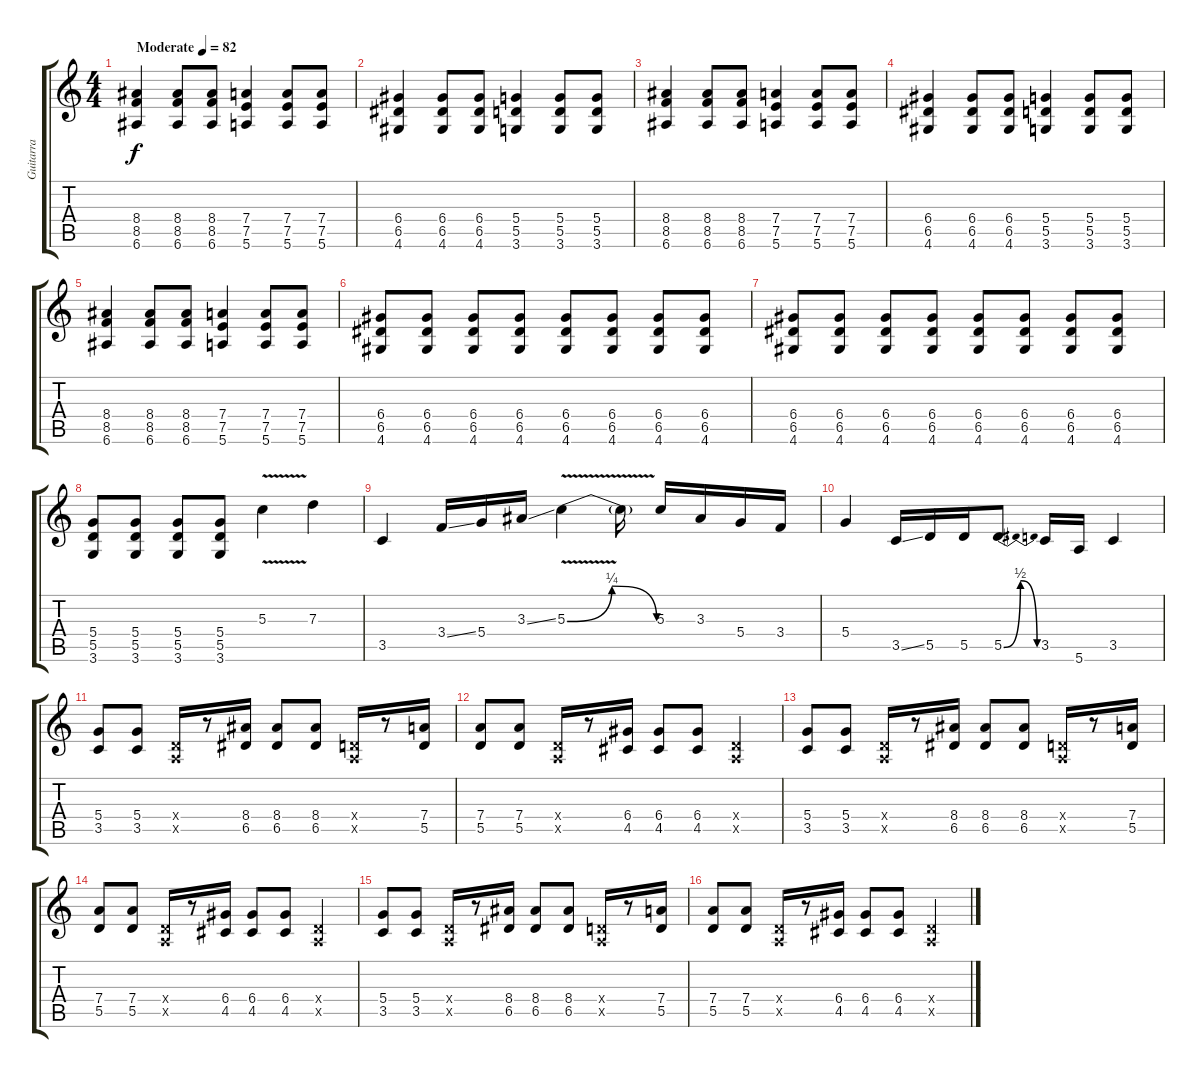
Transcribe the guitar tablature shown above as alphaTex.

\track ("Guitarra" "Guitarra") {instrument distortionguitar}
\staff {score tabs}
\tuning (E4 B3 G3 D3 A2 E2) {hide}
\ts (4 4)
\tempo (82 "Moderate")
\clef g2
\ks c
(8.4 8.5 6.6).4{txt "" dy f instrument distortionguitar} (8.4 8.5 6.6).8 (8.4 8.5 6.6).8 (7.4 7.5 5.6).4 (7.4 7.5 5.6).8 (7.4 7.5 5.6).8 |
(6.4 6.5 4.6).4 (6.4 6.5 4.6).8 (6.4 6.5 4.6).8 (5.4 5.5 3.6).4 (5.4 5.5 3.6).8 (5.4 5.5 3.6).8 |
(8.4 8.5 6.6).4 (8.4 8.5 6.6).8 (8.4 8.5 6.6).8 (7.4 7.5 5.6).4 (7.4 7.5 5.6).8 (7.4 7.5 5.6).8 |
(6.4 6.5 4.6).4 (6.4 6.5 4.6).8 (6.4 6.5 4.6).8 (5.4 5.5 3.6).4 (5.4 5.5 3.6).8 (5.4 5.5 3.6).8 |
(8.4 8.5 6.6).4 (8.4 8.5 6.6).8 (8.4 8.5 6.6).8 (7.4 7.5 5.6).4 (7.4 7.5 5.6).8 (7.4 7.5 5.6).8 |
(6.4 6.5 4.6).8 (6.4 6.5 4.6).8 (6.4 6.5 4.6).8 (6.4 6.5 4.6).8 (6.4 6.5 4.6).8 (6.4 6.5 4.6).8 (6.4 6.5 4.6).8 (6.4 6.5 4.6).8 |
(6.4 6.5 4.6).8 (6.4 6.5 4.6).8 (6.4 6.5 4.6).8 (6.4 6.5 4.6).8 (6.4 6.5 4.6).8 (6.4 6.5 4.6).8 (6.4 6.5 4.6).8 (6.4 6.5 4.6).8 |
(5.4 5.5 3.6).8 (5.4 5.5 3.6).8 (5.4 5.5 3.6).8 (5.4 5.5 3.6).8 5.3{v}.4 7.3.4 |
3.5.4 3.4{ss}.16 5.4.16 3.3{ss}.16 5.3{be (bendrelease 0 0 20 1 30 1 60 0) v}.4 5.3{t}.16 5.3.16 3.3.16 5.4.16 3.4.16 |
5.4.4 3.5{ss}.16 5.5.16 5.5.16 5.5{be (bendrelease 0 0 20 2 45 2 60 0)}.8{d} 3.5.16 5.6.16 3.5.4 |
(5.4 3.5).8 (5.4 3.5).8 (0.4{x} 0.5{x}).16 r.8 (8.4 6.5).16 (8.4 6.5).8 (8.4 6.5).8 (0.4{x} 0.5{x}).16 r.8 (7.4 5.5).16 |
(7.4 5.5).8 (7.4 5.5).8 (0.4{x} 0.5{x}).16 r.8 (6.4 4.5).16 (6.4 4.5).8 (6.4 4.5).8 (0.4{x} 0.5{x}).4 |
(5.4 3.5).8 (5.4 3.5).8 (0.4{x} 0.5{x}).16 r.8 (8.4 6.5).16 (8.4 6.5).8 (8.4 6.5).8 (0.4{x} 0.5{x}).16 r.8 (7.4 5.5).16 |
(7.4 5.5).8 (7.4 5.5).8 (0.4{x} 0.5{x}).16 r.8 (6.4 4.5).16 (6.4 4.5).8 (6.4 4.5).8 (0.4{x} 0.5{x}).4 |
(5.4 3.5).8 (5.4 3.5).8 (0.4{x} 0.5{x}).16 r.8 (8.4 6.5).16 (8.4 6.5).8 (8.4 6.5).8 (0.4{x} 0.5{x}).16 r.8 (7.4 5.5).16 |
(7.4 5.5).8 (7.4 5.5).8 (0.4{x} 0.5{x}).16 r.8 (6.4 4.5).16 (6.4 4.5).8 (6.4 4.5).8 (0.4{x} 0.5{x}).4
